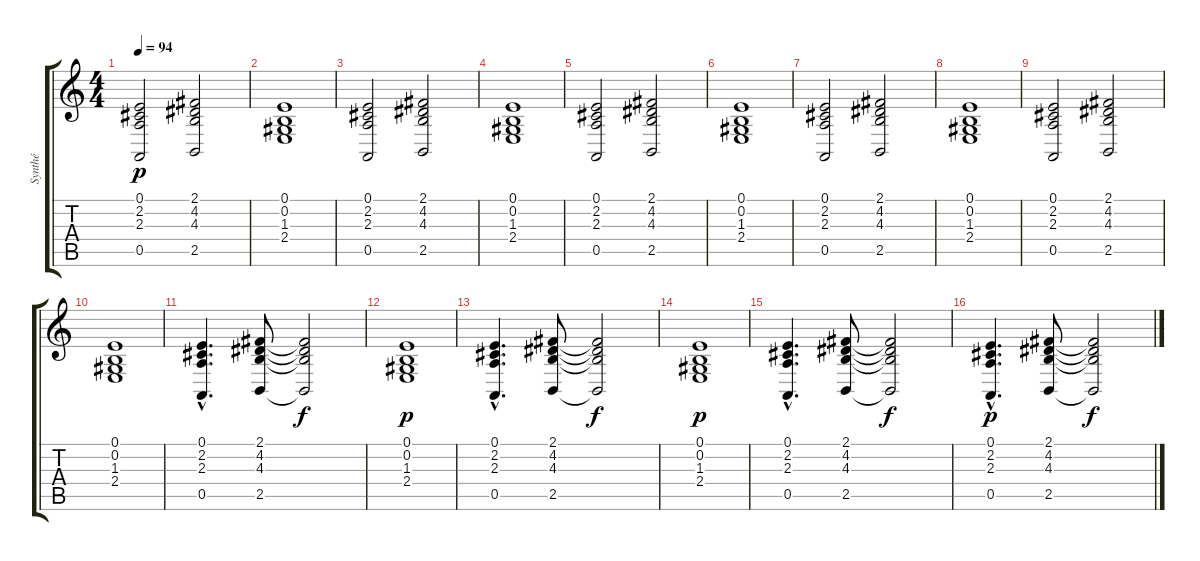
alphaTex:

\track ("Synthé" "Synthé") {instrument electricpiano2}
\staff {score tabs}
\tuning (E4 B3 G3 D3 A2 E2) {hide}
\ts (4 4)
\tempo 94
\clef g2
\ks c
(0.1 2.2 2.3 0.5).2{dy p} (2.1 4.2 4.3 2.5).2 |
(0.1 0.2 1.3 2.4).1 |
(0.1 2.2 2.3 0.5).2 (2.1 4.2 4.3 2.5).2 |
(0.1 0.2 1.3 2.4).1 |
(0.1 2.2 2.3 0.5).2 (2.1 4.2 4.3 2.5).2 |
(0.1 0.2 1.3 2.4).1 |
(0.1 2.2 2.3 0.5).2 (2.1 4.2 4.3 2.5).2 |
(0.1 0.2 1.3 2.4).1 |
(0.1 2.2 2.3 0.5).2 (2.1 4.2 4.3 2.5).2 |
(0.1 0.2 1.3 2.4).1 |
(0.1{hac} 2.2{hac} 2.3{hac} 0.5{hac}).4{d} (2.1 4.2 4.3 2.5).8 (2.1{t} 4.2{t} 4.3{t} 2.5{t}).2{dy f} |
(0.1 0.2 1.3 2.4).1{dy p} |
(0.1{hac} 2.2{hac} 2.3{hac} 0.5{hac}).4{d} (2.1 4.2 4.3 2.5).8 (2.1{t} 4.2{t} 4.3{t} 2.5{t}).2{dy f} |
(0.1 0.2 1.3 2.4).1{dy p} |
(0.1{hac} 2.2{hac} 2.3{hac} 0.5{hac}).4{d} (2.1 4.2 4.3 2.5).8 (2.1{t} 4.2{t} 4.3{t} 2.5{t}).2{dy f} |
(0.1{hac} 2.2{hac} 2.3{hac} 0.5{hac}).4{d dy p} (2.1 4.2 4.3 2.5).8 (2.1{t} 4.2{t} 4.3{t} 2.5{t}).2{dy f}
